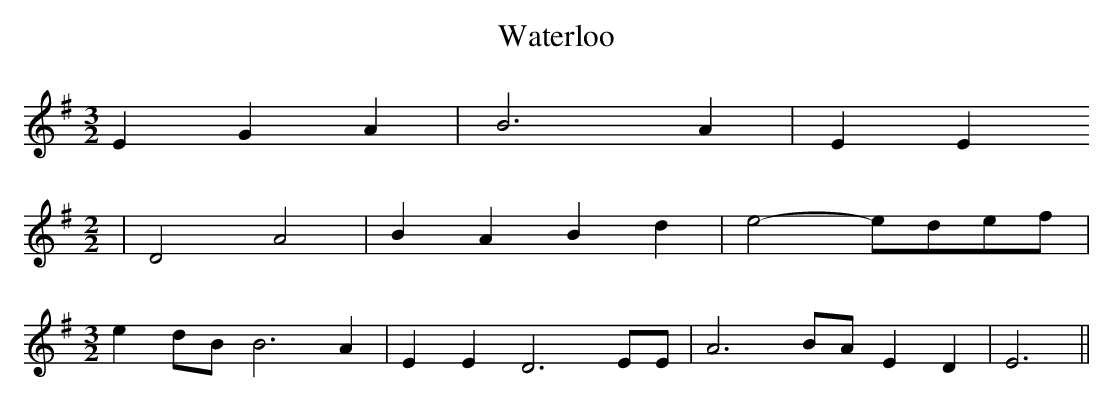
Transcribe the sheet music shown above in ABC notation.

X:1
T:Waterloo
M:3/2
L:1/4
K:G
 E G A| B3- A| E E
M:2/2
| D2 A2| B A B d| e2-e/2-d/2e/2-f/2|
M:3/2
 ed/2-B/2 B3 A| E E D3 E/2E/2| A3 B/2A/2 E D| E3||
